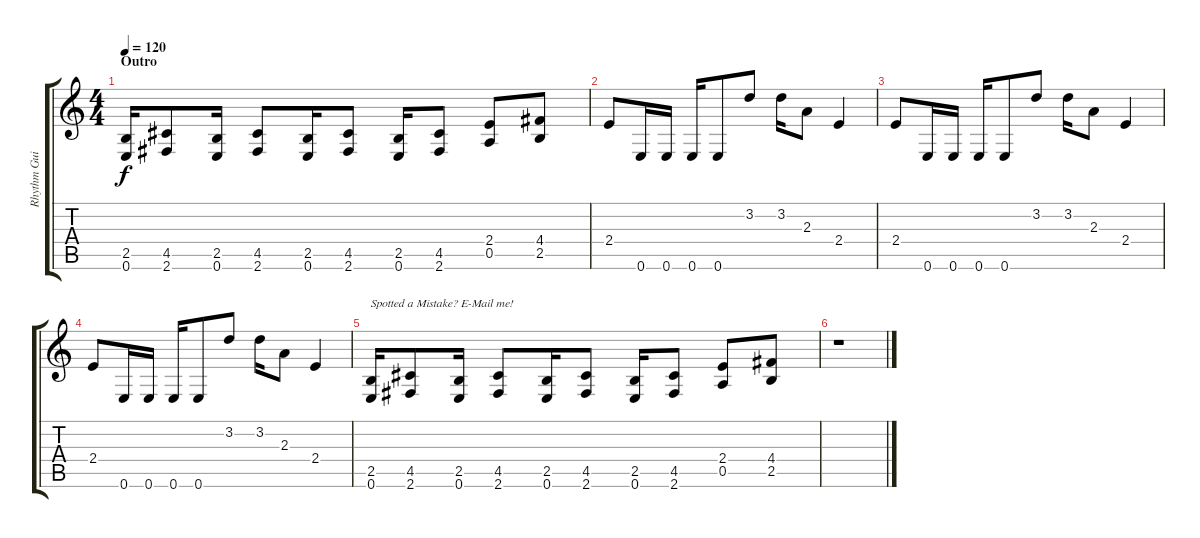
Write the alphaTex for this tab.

\track ("Rhythm Guitar 1" "Rhythm Gui") {instrument distortionguitar}
\staff {score tabs}
\tuning (E4 B3 G3 D3 A2 E2) {hide}
\ts (4 4)
\section ("" "Outro")
\tempo 120
\clef g2
\ks c
(2.5 0.6).16{dy f} (4.5 2.6).8 (2.5 0.6).16 (4.5 2.6).8 (2.5 0.6).16 (4.5 2.6).8 (2.5 0.6).16 (4.5 2.6).8 (2.4 0.5).8 (4.4 2.5).8 |
2.4.8 0.6.16 0.6.16 0.6.16 0.6.8 3.2.8 3.2.16 2.3.8 2.4.4 |
2.4.8 0.6.16 0.6.16 0.6.16 0.6.8 3.2.8 3.2.16 2.3.8 2.4.4 |
2.4.8 0.6.16 0.6.16 0.6.16 0.6.8 3.2.8 3.2.16 2.3.8 2.4.4 |
(2.5 0.6).16{txt "Spotted a Mistake? E-Mail me!"} (4.5 2.6).8 (2.5 0.6).16 (4.5 2.6).8 (2.5 0.6).16 (4.5 2.6).8 (2.5 0.6).16 (4.5 2.6).8 (2.4 0.5).8 (4.4 2.5).8 |
r.1
